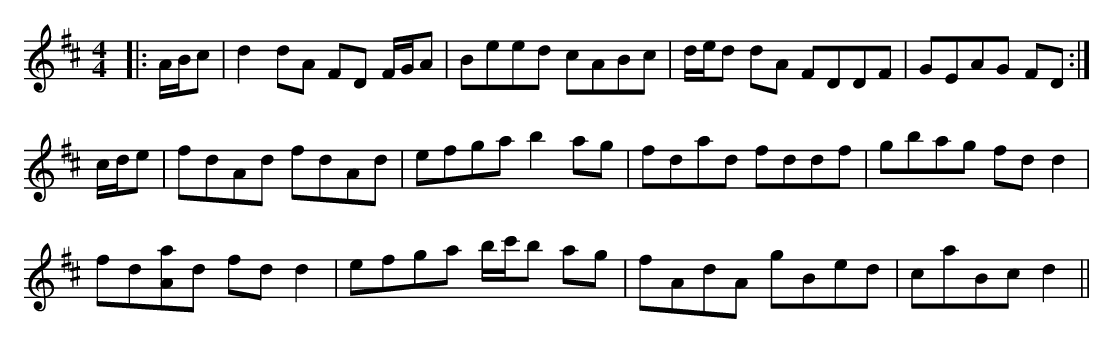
X:1
M:4/4
K:D
|:A/B/c|d2 dA FD F/G/A|Beed cABc|d/e/d dA FDDF|GEAG FD:|
c/d/e|fdAd fdAd|efga b2 ag|fdad fddf|gbag fd d2|
fd[Aa]d fd d2|efga b/c'/b ag|fAdA gBed|caBc d2||
